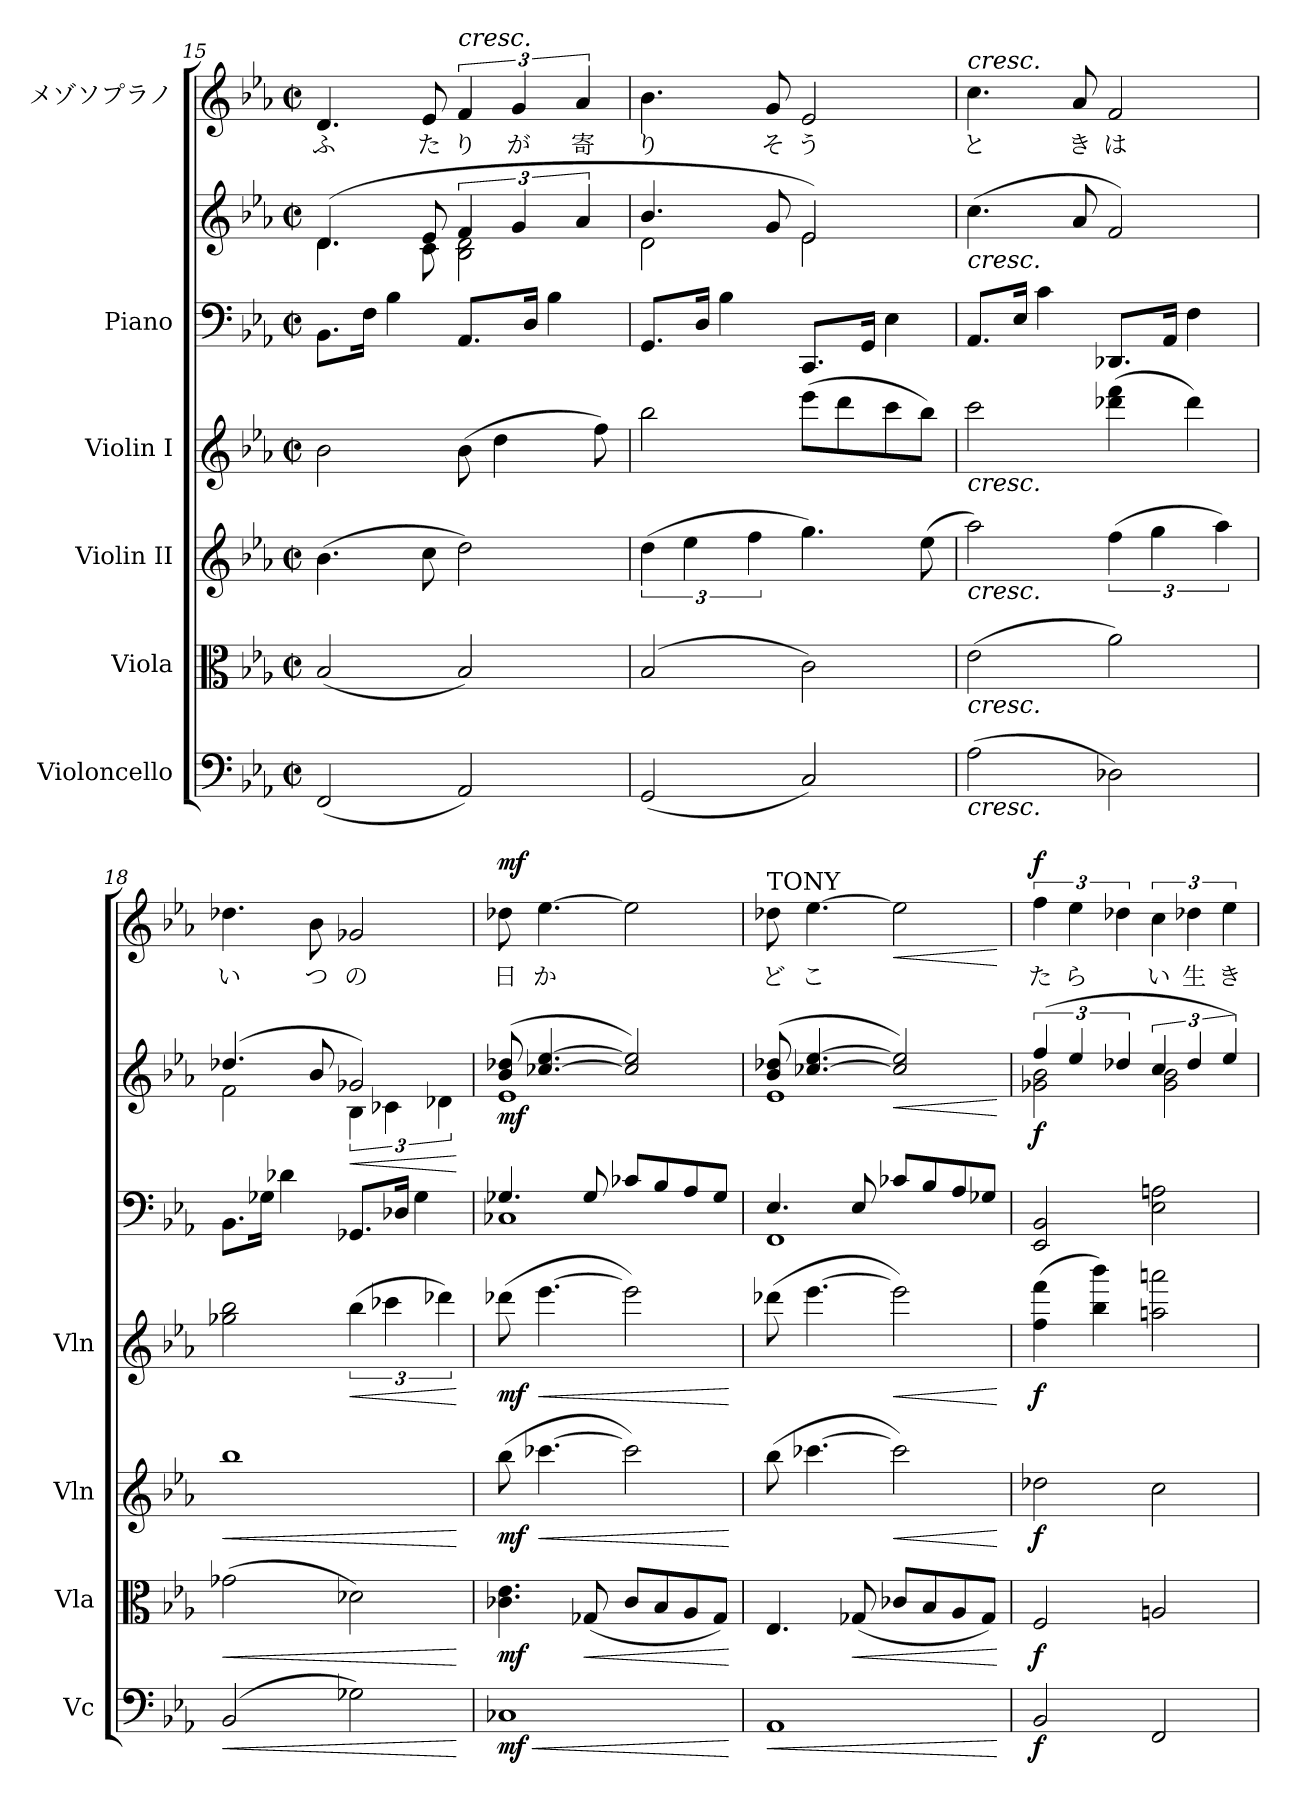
**kern	**dynam	**kern	**dynam	**kern	**dynam	**kern	**dynam	**kern	**kern	**dynam	**kern	**text	**dynam
*part6	*part6	*part5	*part5	*part4	*part4	*part3	*part3	*part2	*part2	*part2	*part1	*part1	*part1
*staff7	*staff7	*staff6	*staff6	*staff5	*staff5	*staff4	*staff4	*staff3	*staff2	*staff2/3	*staff1	*staff1	*staff1
*I"Violoncello	*	*I"Viola	*	*I"Violin II	*	*I"Violin I	*	*I"Piano	*	*	*I"メゾソプラノ	*	*
*I'Vc	*	*I'Vla	*	*I'Vln	*	*I'Vln	*	*	*	*	*	*	*
*clefF4	*	*clefC3	*	*clefG2	*	*clefG2	*	*clefF4	*clefG2	*	*clefG2	*	*
*k[b-e-a-]	*	*k[b-e-a-]	*	*k[b-e-a-]	*	*k[b-e-a-]	*	*k[b-e-a-]	*k[b-e-a-]	*	*k[b-e-a-]	*	*
*M2/2	*	*M2/2	*	*M2/2	*	*M2/2	*	*M2/2	*M2/2	*	*M2/2	*	*
*met(c|)	*	*met(c|)	*	*met(c|)	*	*met(c|)	*	*met(c|)	*met(c|)	*	*met(c|)	*	*
=15	=15	=15	=15	=15	=15	=15	=15	=15	=15	=15	=15	=15	=15
*	*	*	*	*	*	*	*	*	*^	*	*	*	*
!	!	!	!	!	!	!	!	!	!	!	!	!	!LO:LY:b	!
(<2FF/	.	(<2B-/	.	(>4.b-\	.	2b-\	.	8.BB-\L	(>4.d/	4.d\	.	4.d/	ふ	.
.	.	.	.	.	.	.	.	16F\Jk	.	.	.	.	.	.
.	.	.	.	.	.	.	.	4B-\	.	.	.	.	.	.
!	!	!	!	!	!	!	!	!	!	!	!	!	!LO:LY:b	!
.	.	.	.	8cc\	.	.	.	.	8e-/	8c\	.	8e-/	た	.
!	!	!	!	!	!	!	!	!	!	!	!	!LO:TX:a:i:t=cresc.	!	!
!	!	!	!	!	!	!	!	!	!	!	!	!	!LO:LY:b	!
2AA-/)	.	2B-/)	.	2dd\)	.	(>8b-\	.	8.AA-/L	6f/	2B-\ 2d\	.	6f/	り	.
.	.	.	.	.	.	4dd\	.	.	.	.	.	.	.	.
!	!	!	!	!	!	!	!	!	!	!	!	!	!LO:LY:b	!
.	.	.	.	.	.	.	.	.	6g/	.	.	6g/	が	.
.	.	.	.	.	.	.	.	16D/Jk	.	.	.	.	.	.
.	.	.	.	.	.	.	.	4B-\	.	.	.	.	.	.
!	!	!	!	!	!	!	!	!	!	!	!	!	!LO:LY:b	!
.	.	.	.	.	.	.	.	.	6a-/	.	.	6a-/	寄	.
.	.	.	.	.	.	8ff\)	.	.	.	.	.	.	.	.
=16	=16	=16	=16	=16	=16	=16	=16	=16	=16	=16	=16	=16	=16	=16
!	!	!	!	!	!	!	!	!	!	!	!	!	!LO:LY:b	!
(<2GG/	.	(>2B-/	.	(>6dd\	.	2bb-\	.	8.GG/L	4.b-/	2d\	.	4.b-\	り	.
.	.	.	.	6ee-\	.	.	.	.	.	.	.	.	.	.
.	.	.	.	.	.	.	.	16D/Jk	.	.	.	.	.	.
.	.	.	.	.	.	.	.	4B-\	.	.	.	.	.	.
.	.	.	.	6ff\	.	.	.	.	.	.	.	.	.	.
!	!	!	!	!	!	!	!	!	!	!	!	!	!LO:LY:b	!
.	.	.	.	.	.	.	.	.	8g/	.	.	8g/	そ	.
!	!	!	!	!	!	!	!	!	!	!	!	!	!LO:LY:b	!
2C/)	.	2c\)	.	4.gg\)	.	(>8eee-\L	.	8.CC/L	2e-/)	2e-\	.	2e-/	う	.
.	.	.	.	.	.	8ddd\	.	.	.	.	.	.	.	.
.	.	.	.	.	.	.	.	16GG/Jk	.	.	.	.	.	.
.	.	.	.	.	.	8ccc\	.	4E-\	.	.	.	.	.	.
.	.	.	.	(>8ee-\	.	8bb-\J)	.	.	.	.	.	.	.	.
*	*	*	*	*	*	*	*	*	*v	*v	*	*	*	*
=17	=17	=17	=17	=17	=17	=17	=17	=17	=17	=17	=17	=17	=17
!	!	!	!	!	!	!	!	!	!	!	!LO:TX:a:i:t=cresc.	!	!
!	!	!	!	!	!	!	!	!	!LO:TX:b:i:t=cresc.	!	!	!	!
!	!	!	!	!	!	!LO:TX:b:i:t=cresc.	!	!	!	!	!	!	!
!	!	!	!	!LO:TX:b:i:t=cresc.	!	!	!	!	!	!	!	!	!
!	!	!LO:TX:b:i:t=cresc.	!	!	!	!	!	!	!	!	!	!	!
!LO:TX:b:i:t=cresc.	!	!	!	!	!	!	!	!	!	!	!	!	!
!	!	!	!	!	!	!	!	!	!	!	!	!LO:LY:b	!
(>2A-\	.	(>2e-\	.	2aa-\)	.	2ccc\	.	8.AA-/L	(>4.cc\	.	4.cc\	と	.
.	.	.	.	.	.	.	.	16E-/Jk	.	.	.	.	.
.	.	.	.	.	.	.	.	4c\	.	.	.	.	.
!	!	!	!	!	!	!	!	!	!	!	!	!LO:LY:b	!
.	.	.	.	.	.	.	.	.	8a-/	.	8a-/	き	.
!	!	!	!	!	!	!	!	!	!	!	!	!LO:LY:b	!
2D-X\)	.	2a-\)	.	(>6ff\	.	(>4ddd-X\ 4fff\	.	8.DD-X/L	2f/)	.	2f/	は	.
.	.	.	.	6gg\	.	.	.	.	.	.	.	.	.
.	.	.	.	.	.	.	.	16AA-/Jk	.	.	.	.	.
.	.	.	.	.	.	4ddd-\)	.	4F\	.	.	.	.	.
.	.	.	.	6aa-\)	.	.	.	.	.	.	.	.	.
!!LO:LB:g=z
=18	=18	=18	=18	=18	=18	=18	=18	=18	=18	=18	=18	=18	=18
!	!LO:HP:b	!	!LO:HP:b	!	!LO:HP:b	!	!	!	!	!	!	!LO:LY:b	!
*	*	*	*	*	*	*	*	*	*^	*	*	*	*
(>2BB-/	<	(>2g-X\	<	1bb-	<	2gg-X\ 2bb-\	.	8.BB-\L	(>4.dd-X/	2f\	.	4.dd-X\	い	.
.	.	.	.	.	.	.	.	16G-X\Jk	.	.	.	.	.	.
.	.	.	.	.	.	.	.	4d-X\	.	.	.	.	.	.
!	!	!	!	!	!	!	!	!	!	!	!	!	!LO:LY:b	!
.	.	.	.	.	.	.	.	.	8b-/	.	.	8b-\	つ	.
!	!	!	!	!	!	!	!LO:HP:b	!	!	!	!LO:HP:b	!	!LO:LY:b	!
2G-X\)	.	2d-X\)	.	.	.	(>6bb-\	<	8.GG-X/L	2g-X/)	6B-\	<	2g-X/	の	.
.	.	.	.	.	.	6ccc-X\	.	.	.	6c-X\	.	.	.	.
.	.	.	.	.	.	.	.	16D-X/Jk	.	.	.	.	.	.
.	.	.	.	.	.	.	.	4G-\	.	.	.	.	.	.
.	.	.	.	.	.	6ddd-X\)	.	.	.	6d-X\	.	.	.	.
*	*	*	*	*	*	*	*	*	*v	*v	*	*	*	*
.	[	.	[	.	[	.	[	.	.	[	.	.	.
=19	=19	=19	=19	=19	=19	=19	=19	=19	=19	=19	=19	=19	=19
!	!LO:HP:b	!	!	!	!	!	!	!	!	!	!	!LO:LY:b	!
*	*	*	*	*	*	*	*	*^	*^	*	*	*	*
!	!LO:DY:n=1:b	!	!LO:DY:b	!	!LO:DY:b	!	!LO:DY:b	!	!	!	!	!LO:DY:b	!	!	!LO:DY:a
1C-X	< mf	4.c-X\ 4.e-\	mf	(>8bb-\	mf	(>8ddd-X\	mf	4.G-X/	1C-X	(>8b-/ 8dd-X/	1e-	mf	8dd-X\	日	mf
!	!	!	!	!	!LO:HP:b	!	!LO:HP:b	!	!	!	!	!	!	!LO:LY:b	!
.	.	.	.	[4.ccc-X\	<	[4.eee-\	<	.	.	[4.cc-X/ [4.ee-/	.	.	[4.ee-\	か	.
!	!	!	!LO:HP:b	!	!	!	!	!	!	!	!	!	!	!	!
.	.	(<8G-X/	<	.	.	.	.	8G-/	.	.	.	.	.	.	.
.	.	8c-/L	.	2ccc-\])	.	2eee-\])	.	8c-X/L	.	2cc-/] 2ee-/])	.	.	2ee-\]	.	.
.	.	8B-/	.	.	.	.	.	8B-/	.	.	.	.	.	.	.
.	.	8A-/	.	.	.	.	.	8A-/	.	.	.	.	.	.	.
.	.	8G-/J)	.	.	.	.	.	8G-/J	.	.	.	.	.	.	.
*	*	*	*	*	*	*	*	*v	*v	*	*	*	*	*	*
*	*	*	*	*	*	*	*	*	*v	*v	*	*	*	*
.	[	.	[	.	[	.	[	.	.	.	.	.	.
=20	=20	=20	=20	=20	=20	=20	=20	=20	=20	=20	=20	=20	=20
!	!	!	!	!	!	!	!	!	!	!	!LO:TX:a:t=TONY	!	!
!	!LO:HP:b	!	!	!	!	!	!	!	!	!	!	!LO:LY:b	!
*	*	*	*	*	*	*	*	*^	*^	*	*	*	*
1AA-	<	4.E-/	.	(>8bb-\	.	(>8ddd-X\	.	4.E-/	1FF	(>8b-/ 8dd-X/	1e-	.	8dd-X\	ど	.
!	!	!	!	!	!	!	!	!	!	!	!	!	!	!LO:LY:b	!
.	.	.	.	[4.ccc-X\	.	[4.eee-\	.	.	.	[4.cc-X/ [4.ee-/	.	.	[4.ee-\	こ	.
!	!	!	!LO:HP:b	!	!	!	!	!	!	!	!	!	!	!	!
.	.	(<8G-X/	<	.	.	.	.	8E-/	.	.	.	.	.	.	.
!	!	!	!	!	!LO:HP:b	!	!LO:HP:b	!	!	!	!	!LO:HP:b	!	!	!LO:HP:b
.	.	8c-X/L	.	2ccc-\])	<	2eee-\])	<	8c-X/L	.	2cc-/] 2ee-/])	.	<	2ee-\]	.	<
.	.	8B-/	.	.	.	.	.	8B-/	.	.	.	.	.	.	.
.	.	8A-/	.	.	.	.	.	8A-/	.	.	.	.	.	.	.
.	.	8G-/J)	.	.	.	.	.	8G-X/J	.	.	.	.	.	.	.
*	*	*	*	*	*	*	*	*v	*v	*	*	*	*	*	*
*	*	*	*	*	*	*	*	*	*v	*v	*	*	*	*
.	[	.	[	.	[	.	[	.	.	[	.	.	[
=21	=21	=21	=21	=21	=21	=21	=21	=21	=21	=21	=21	=21	=21
*	*	*	*	*	*	*	*	*	*^	*	*	*	*
!	!LO:DY:b	!	!LO:DY:b	!	!LO:DY:b	!	!LO:DY:b	!	!	!	!LO:DY:b	!	!LO:LY:b	!LO:DY:a
2BB-/	f	2F/	f	2dd-X\	f	(>4ff\ 4fff\	f	2EE-/ 2BB-/	(>6ff/	2g-X\ 2b-\	f	6ff\	た	f
!	!	!	!	!	!	!	!	!	!	!	!	!	!LO:LY:b	!
.	.	.	.	.	.	.	.	.	6ee-/	.	.	6ee-\	ら	.
.	.	.	.	.	.	4bb-\ 4bbb-\)	.	.	.	.	.	.	.	.
.	.	.	.	.	.	.	.	.	6dd-X/	.	.	6dd-X\	.	.
!	!	!	!	!	!	!	!	!	!	!	!	!	!LO:LY:b	!
2FF/	.	2An/	.	2cc\	.	2aan\ 2aaan\	.	2E-\ 2An\	6cc/	2g-\ 2b-\	.	6cc\	い	.
!	!	!	!	!	!	!	!	!	!	!	!	!	!LO:LY:b	!
.	.	.	.	.	.	.	.	.	6dd-/	.	.	6dd-X\	生	.
!	!	!	!	!	!	!	!	!	!	!	!	!	!LO:LY:b	!
.	.	.	.	.	.	.	.	.	6ee-/)	.	.	6ee-\	き	.
*	*	*	*	*	*	*	*	*	*v	*v	*	*	*	*
=	=	=	=	=	=	=	=	=	=	=	=	=	=
*-	*-	*-	*-	*-	*-	*-	*-	*-	*-	*-	*-	*-	*-
